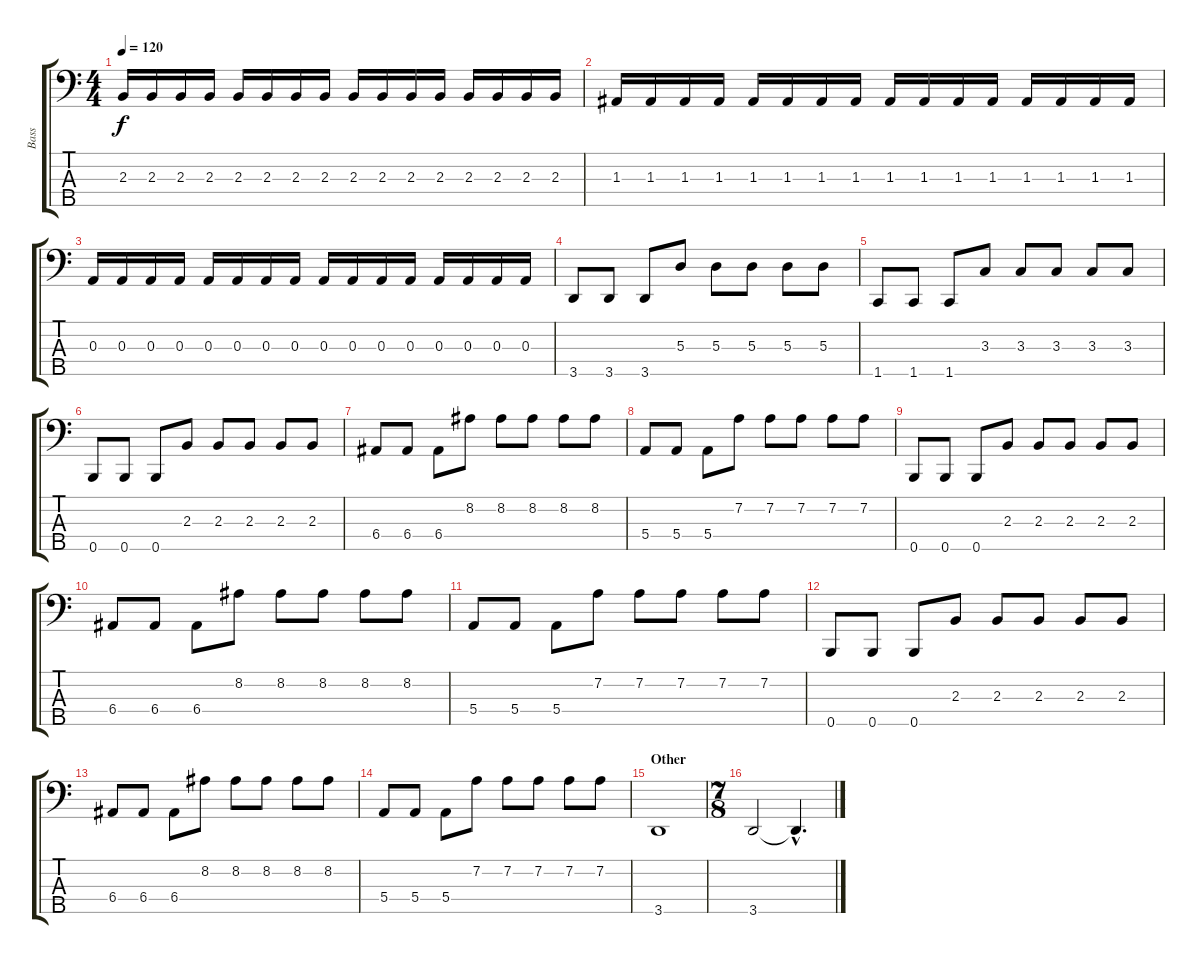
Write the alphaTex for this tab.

\track ("Bass" "Bass") {instrument electricbassfinger}
\staff {score tabs}
\tuning (G2 D2 A1 E1 B0) {hide}
\ts (4 4)
\tempo 120
\clef f4
\ks c
2.3.16{dy f} 2.3.16 2.3.16 2.3.16 2.3.16 2.3.16 2.3.16 2.3.16 2.3.16 2.3.16 2.3.16 2.3.16 2.3.16 2.3.16 2.3.16 2.3.16 |
1.3.16 1.3.16 1.3.16 1.3.16 1.3.16 1.3.16 1.3.16 1.3.16 1.3.16 1.3.16 1.3.16 1.3.16 1.3.16 1.3.16 1.3.16 1.3.16 |
0.3.16 0.3.16 0.3.16 0.3.16 0.3.16 0.3.16 0.3.16 0.3.16 0.3.16 0.3.16 0.3.16 0.3.16 0.3.16 0.3.16 0.3.16 0.3.16 |
3.5.8 3.5.8 3.5.8 5.3.8 5.3.8 5.3.8 5.3.8 5.3.8 |
1.5.8 1.5.8 1.5.8 3.3.8 3.3.8 3.3.8 3.3.8 3.3.8 |
0.5.8 0.5.8 0.5.8 2.3.8 2.3.8 2.3.8 2.3.8 2.3.8 |
6.4.8 6.4.8 6.4.8 8.2.8 8.2.8 8.2.8 8.2.8 8.2.8 |
5.4.8 5.4.8 5.4.8 7.2.8 7.2.8 7.2.8 7.2.8 7.2.8 |
0.5.8 0.5.8 0.5.8 2.3.8 2.3.8 2.3.8 2.3.8 2.3.8 |
6.4.8 6.4.8 6.4.8 8.2.8 8.2.8 8.2.8 8.2.8 8.2.8 |
5.4.8 5.4.8 5.4.8 7.2.8 7.2.8 7.2.8 7.2.8 7.2.8 |
0.5.8 0.5.8 0.5.8 2.3.8 2.3.8 2.3.8 2.3.8 2.3.8 |
6.4.8 6.4.8 6.4.8 8.2.8 8.2.8 8.2.8 8.2.8 8.2.8 |
5.4.8 5.4.8 5.4.8 7.2.8 7.2.8 7.2.8 7.2.8 7.2.8 |
\section ("" "Other")
3.5.1 |
\ts (7 8)
3.5.2 3.5{hac t}.4{d}
